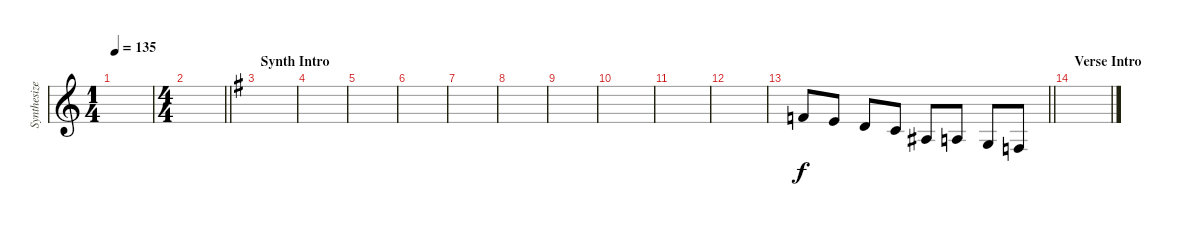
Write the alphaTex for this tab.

\track ("Synthesizer 2" "Synthesize") {instrument synthstrings1}
\staff {score}
\tuning (E4 B3 G3 D3 A2 E2 B1) {hide}
\ts (1 4)
\tempo 135
\clef g2
\ks c
|
\ts (4 4)
\barLineRight lightlight
|
\section ("" "Synth Intro")
\ks g
|
|
|
|
|
|
|
|
|
|
\barLineRight lightlight
1.1.8 0.1.8 3.2.8 1.2.8 3.3.8 2.3.8 0.3.8 3.4.8 |
\section ("" "Verse Intro")
